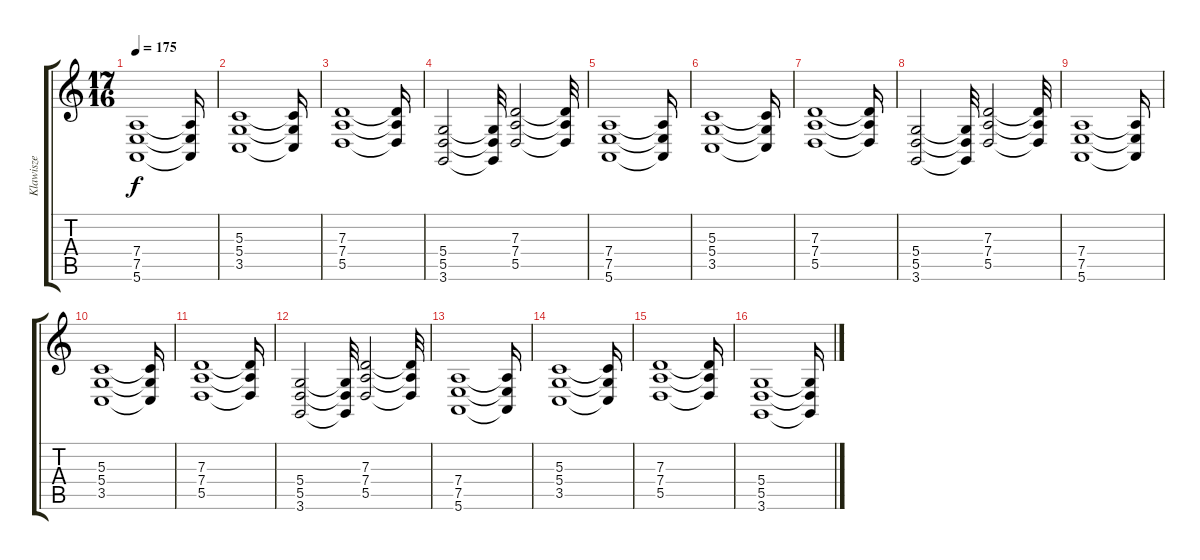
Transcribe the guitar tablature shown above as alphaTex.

\track ("Klawisze" "Klawisze") {instrument acousticgrandpiano}
\staff {score tabs}
\tuning (E4 B3 G3 D3 A2 E2) {hide}
\ts (17 16)
\tempo 175
\clef g2
\ks c
(7.4 7.5 5.6).1{dy f} (7.4{t} 7.5{t} 5.6{t}).16 |
(5.3 5.4 3.5).1 (5.3{t} 5.4{t} 3.5{t}).16 |
(7.3 7.4 5.5).1 (7.3{t} 7.4{t} 5.5{t}).16 |
(5.4 5.5 3.6).2 (5.4{t} 5.5{t} 3.6{t}).32 (7.3 7.4 5.5).2 (7.3{t} 7.4{t} 5.5{t}).32 |
(7.4 7.5 5.6).1 (7.4{t} 7.5{t} 5.6{t}).16 |
(5.3 5.4 3.5).1 (5.3{t} 5.4{t} 3.5{t}).16 |
(7.3 7.4 5.5).1 (7.3{t} 7.4{t} 5.5{t}).16 |
(5.4 5.5 3.6).2 (5.4{t} 5.5{t} 3.6{t}).32 (7.3 7.4 5.5).2 (7.3{t} 7.4{t} 5.5{t}).32 |
(7.4 7.5 5.6).1 (7.4{t} 7.5{t} 5.6{t}).16 |
(5.3 5.4 3.5).1 (5.3{t} 5.4{t} 3.5{t}).16 |
(7.3 7.4 5.5).1 (7.3{t} 7.4{t} 5.5{t}).16 |
(5.4 5.5 3.6).2 (5.4{t} 5.5{t} 3.6{t}).32 (7.3 7.4 5.5).2 (7.3{t} 7.4{t} 5.5{t}).32 |
(7.4 7.5 5.6).1 (7.4{t} 7.5{t} 5.6{t}).16 |
(5.3 5.4 3.5).1 (5.3{t} 5.4{t} 3.5{t}).16 |
(7.3 7.4 5.5).1 (7.3{t} 7.4{t} 5.5{t}).16 |
(5.4 5.5 3.6).1 (5.4{t} 5.5{t} 3.6{t}).16
